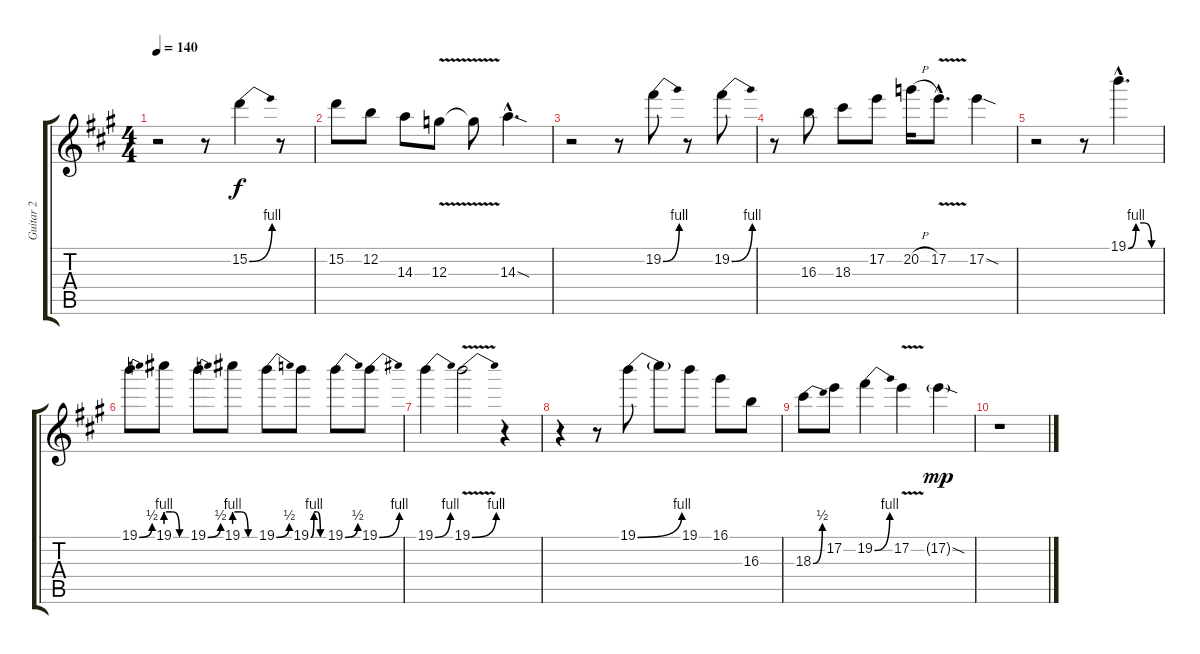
\track ("Guitar 2" "Guitar 2") {instrument overdrivenguitar}
\staff {score tabs}
\tuning (E4 B3 G3 D3 A2 E2) {hide}
\ts (4 4)
\tempo 140
\clef g2
\ks a
r.2{dy f} r.8 15.2{be (bend 0 0 60 4)}.4 r.8 |
15.2.8 12.2.8 14.3.8 12.3{v}.8 12.3{t}.8 14.3{sod hac}.4{d} |
r.2 r.8 19.2{be (bend 0 0 60 4)}.8 r.8 19.2{be (bend 0 0 60 4)}.8 |
r.8 16.3.8 18.3.8 17.2.8 20.2{h}.16 17.2{v hac}.8{d} 17.2{sod}.4 |
r.2 r.8 19.1{be (custom 0 0 15 4 30 4 45 0 60 0) hac}.4{d} |
19.1{be (bend 0 0 60 2)}.8 19.1{be (custom 0 4 20 4 40 0 60 0)}.8 19.1{be (bend 0 0 60 2)}.8 19.1{be (custom 0 4 20 4 40 0 60 0)}.8 19.1{be (bend 0 0 60 2)}.8 19.1{be (custom 0 0 15 4 30 4 45 0 60 0)}.8 19.1{be (bend 0 0 60 2)}.8 19.1{be (bend 0 0 60 4)}.8 |
19.1{be (bend 0 0 60 4)}.4 19.1{be (bend 0 0 60 4) v}.2 r.4 |
r.4 r.8 19.1{be (bend 0 0 60 4)}.8 19.1{t}.8 19.1.8 16.1.8 16.3.8 |
18.3{be (bend 0 0 60 2)}.8 17.2.8 19.2{be (bend 0 0 60 4)}.4 17.2{v}.4 17.2{sod g}.4{dy mp} |
r.1
